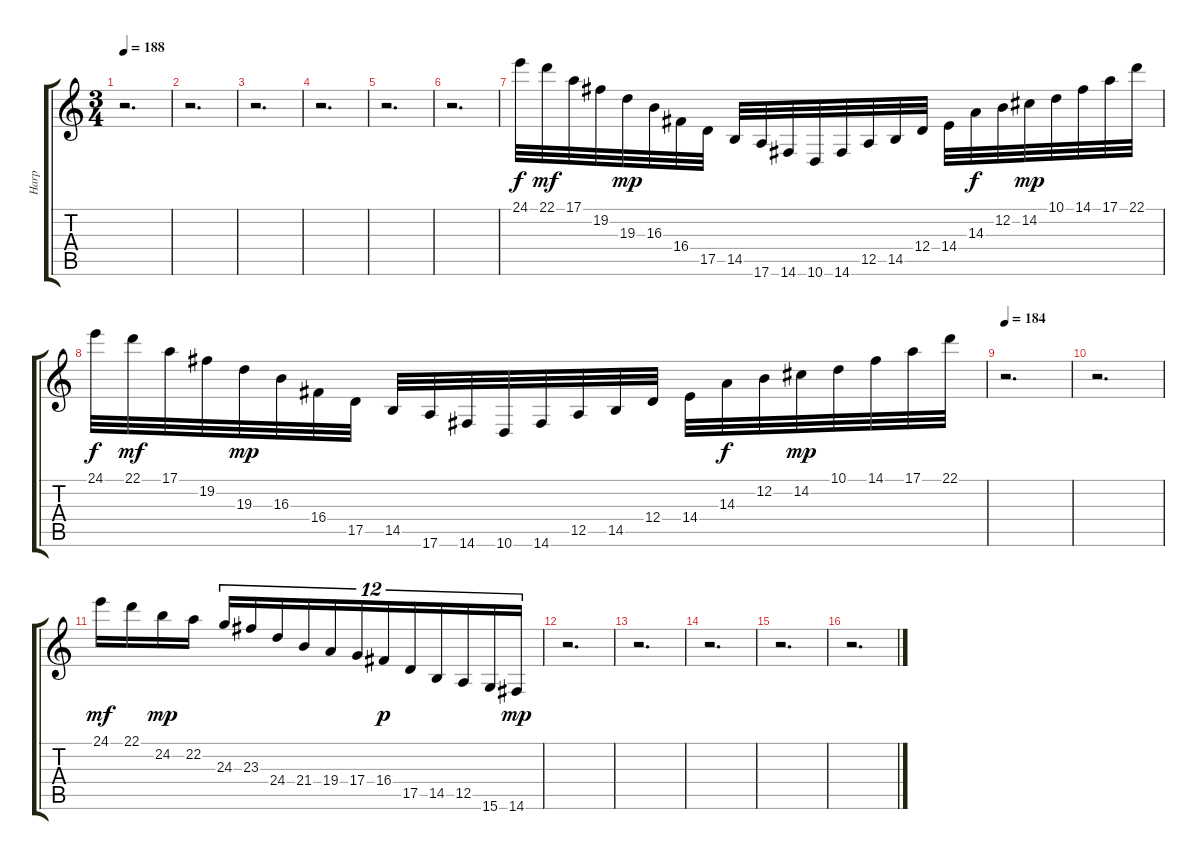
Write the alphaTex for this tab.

\track ("Harp" "Harp") {instrument orchestralharp}
\staff {score tabs}
\tuning (E4 B3 G3 D3 A2 E2) {hide}
\ts (3 4)
\tempo 188
\clef g2
\ks c
r.2{d dy mf} |
r.2{d} |
r.2{d} |
r.2{d} |
r.2{d} |
r.2{d} |
24.1.32{dy f} 22.1.32{dy mf} 17.1.32 19.2.32 19.3.32{dy mp} 16.3.32 16.4.32 17.5.32 14.5.32 17.6.32 14.6.32 10.6.32 14.6.32 12.5.32 14.5.32 12.4.32 14.4.32 14.3.32{dy f} 12.2.32 14.2.32{dy mp} 10.1.32 14.1.32 17.1.32 22.1.32 |
24.1.32{dy f} 22.1.32{dy mf} 17.1.32 19.2.32 19.3.32{dy mp} 16.3.32 16.4.32 17.5.32 14.5.32 17.6.32 14.6.32 10.6.32 14.6.32 12.5.32 14.5.32 12.4.32 14.4.32 14.3.32{dy f} 12.2.32 14.2.32{dy mp} 10.1.32 14.1.32 17.1.32 22.1.32 |
\tempo 184
r.2{d} |
r.2{d} |
24.1.16{dy mf} 22.1.16 24.2.16{dy mp} 22.2.16 24.3.16{tu (12 8)} 23.3.16{tu (12 8)} 24.4.16{tu (12 8)} 21.4.16{tu (12 8)} 19.4.16{tu (12 8)} 17.4.16{tu (12 8)} 16.4.16{tu (12 8) dy p} 17.5.16{tu (12 8)} 14.5.16{tu (12 8)} 12.5.16{tu (12 8)} 15.6.16{tu (12 8)} 14.6.16{tu (12 8) dy mp} |
r.2{d} |
r.2{d} |
r.2{d} |
r.2{d} |
r.2{d}
